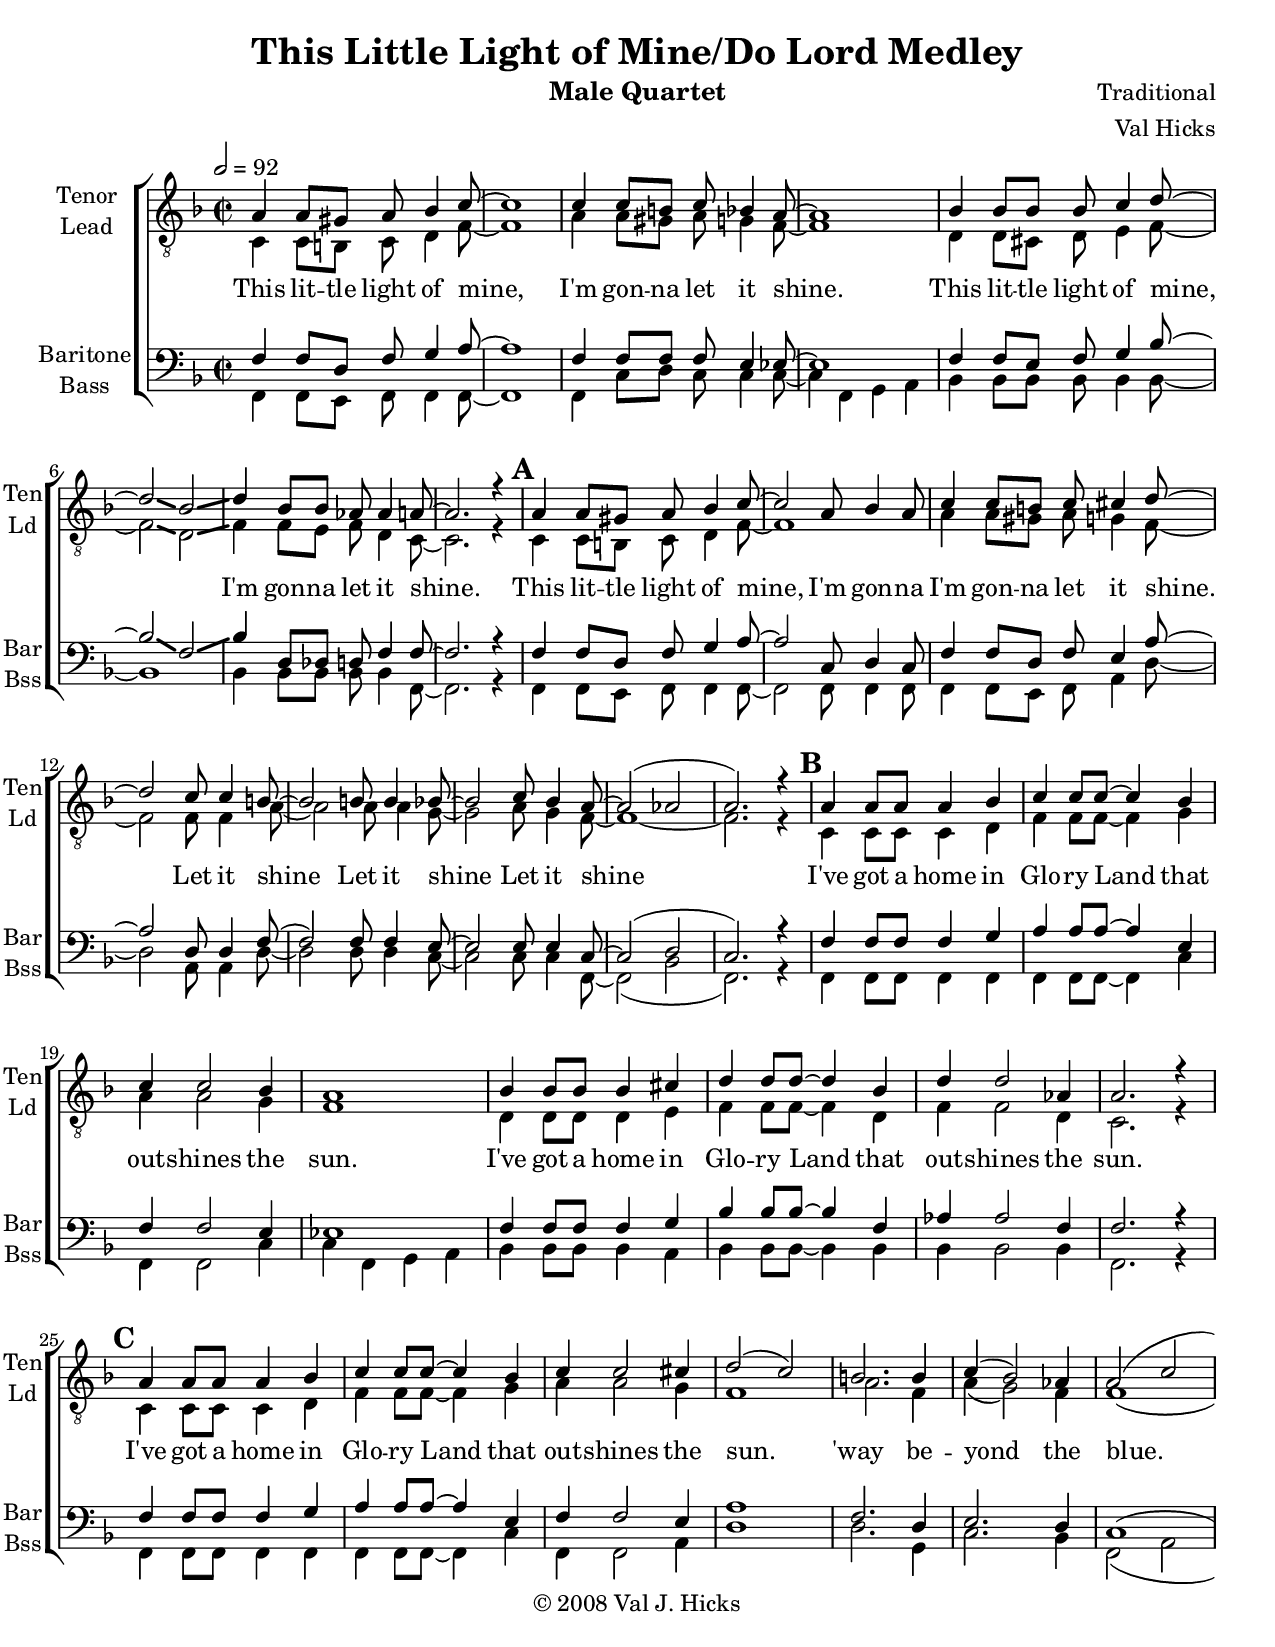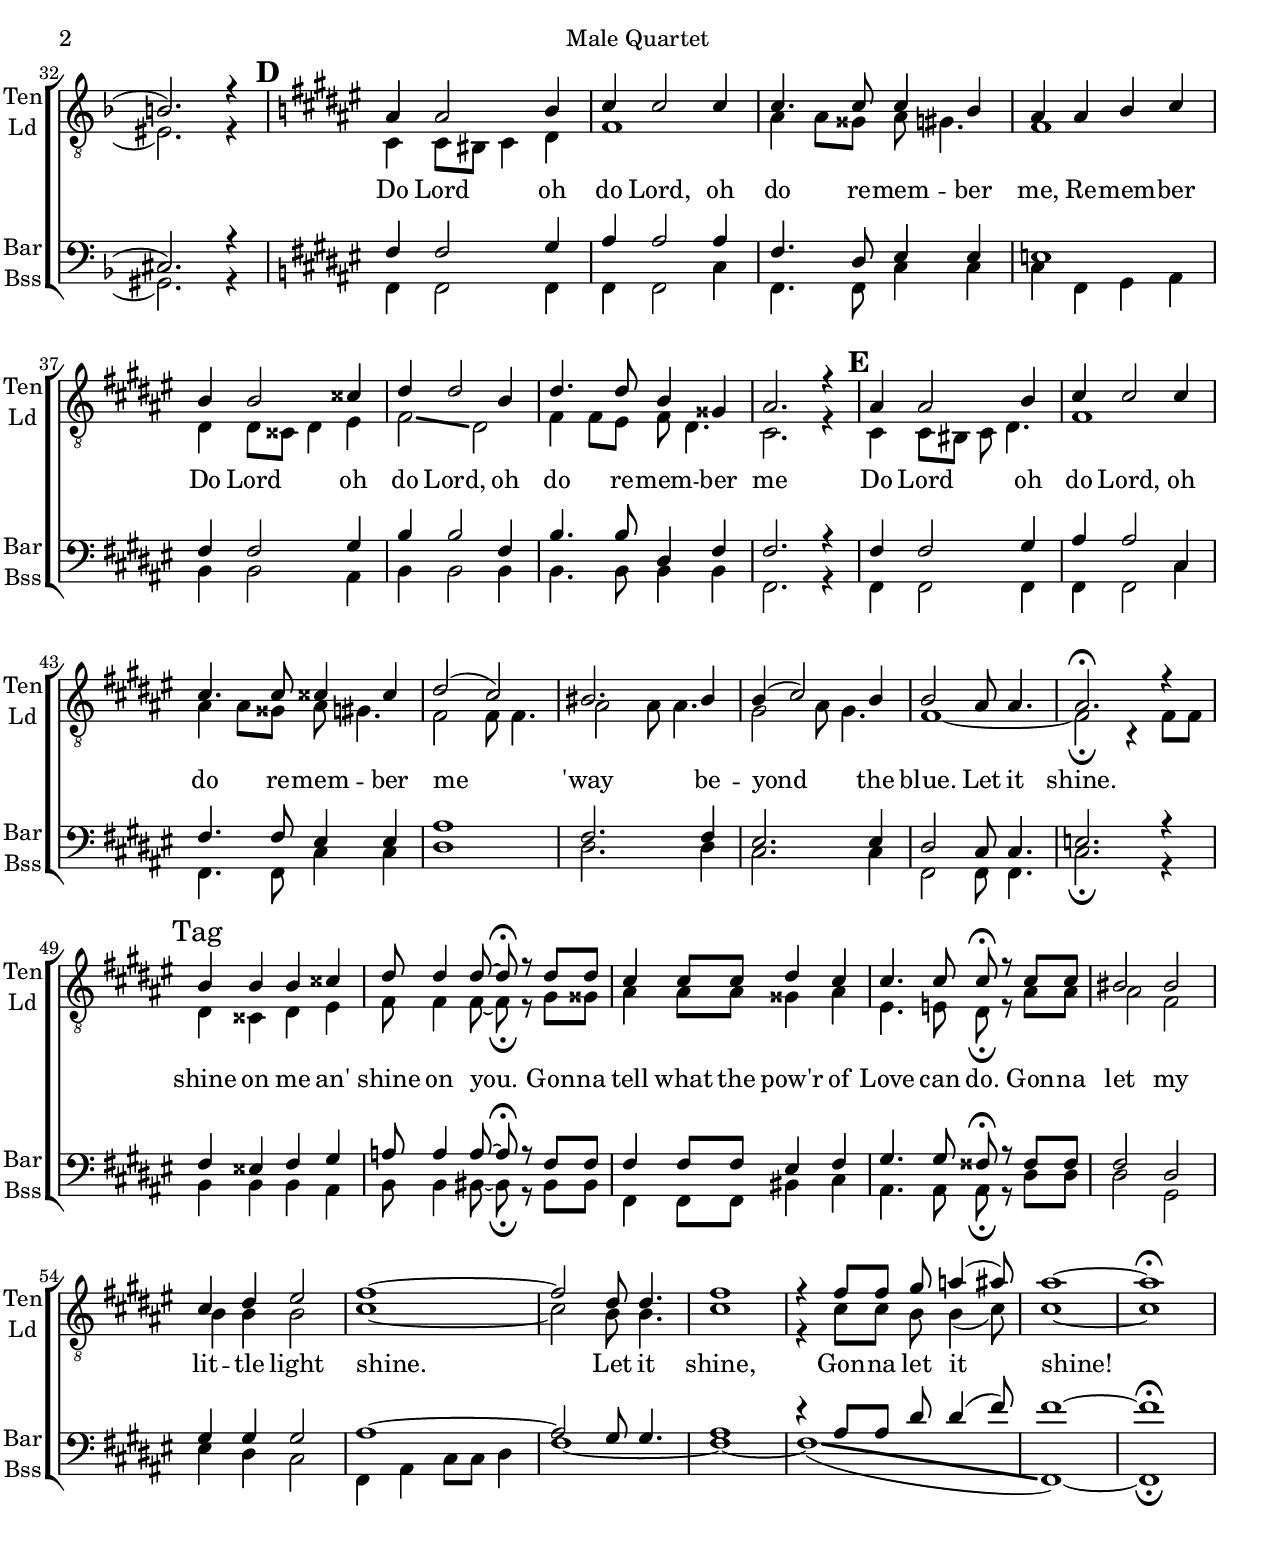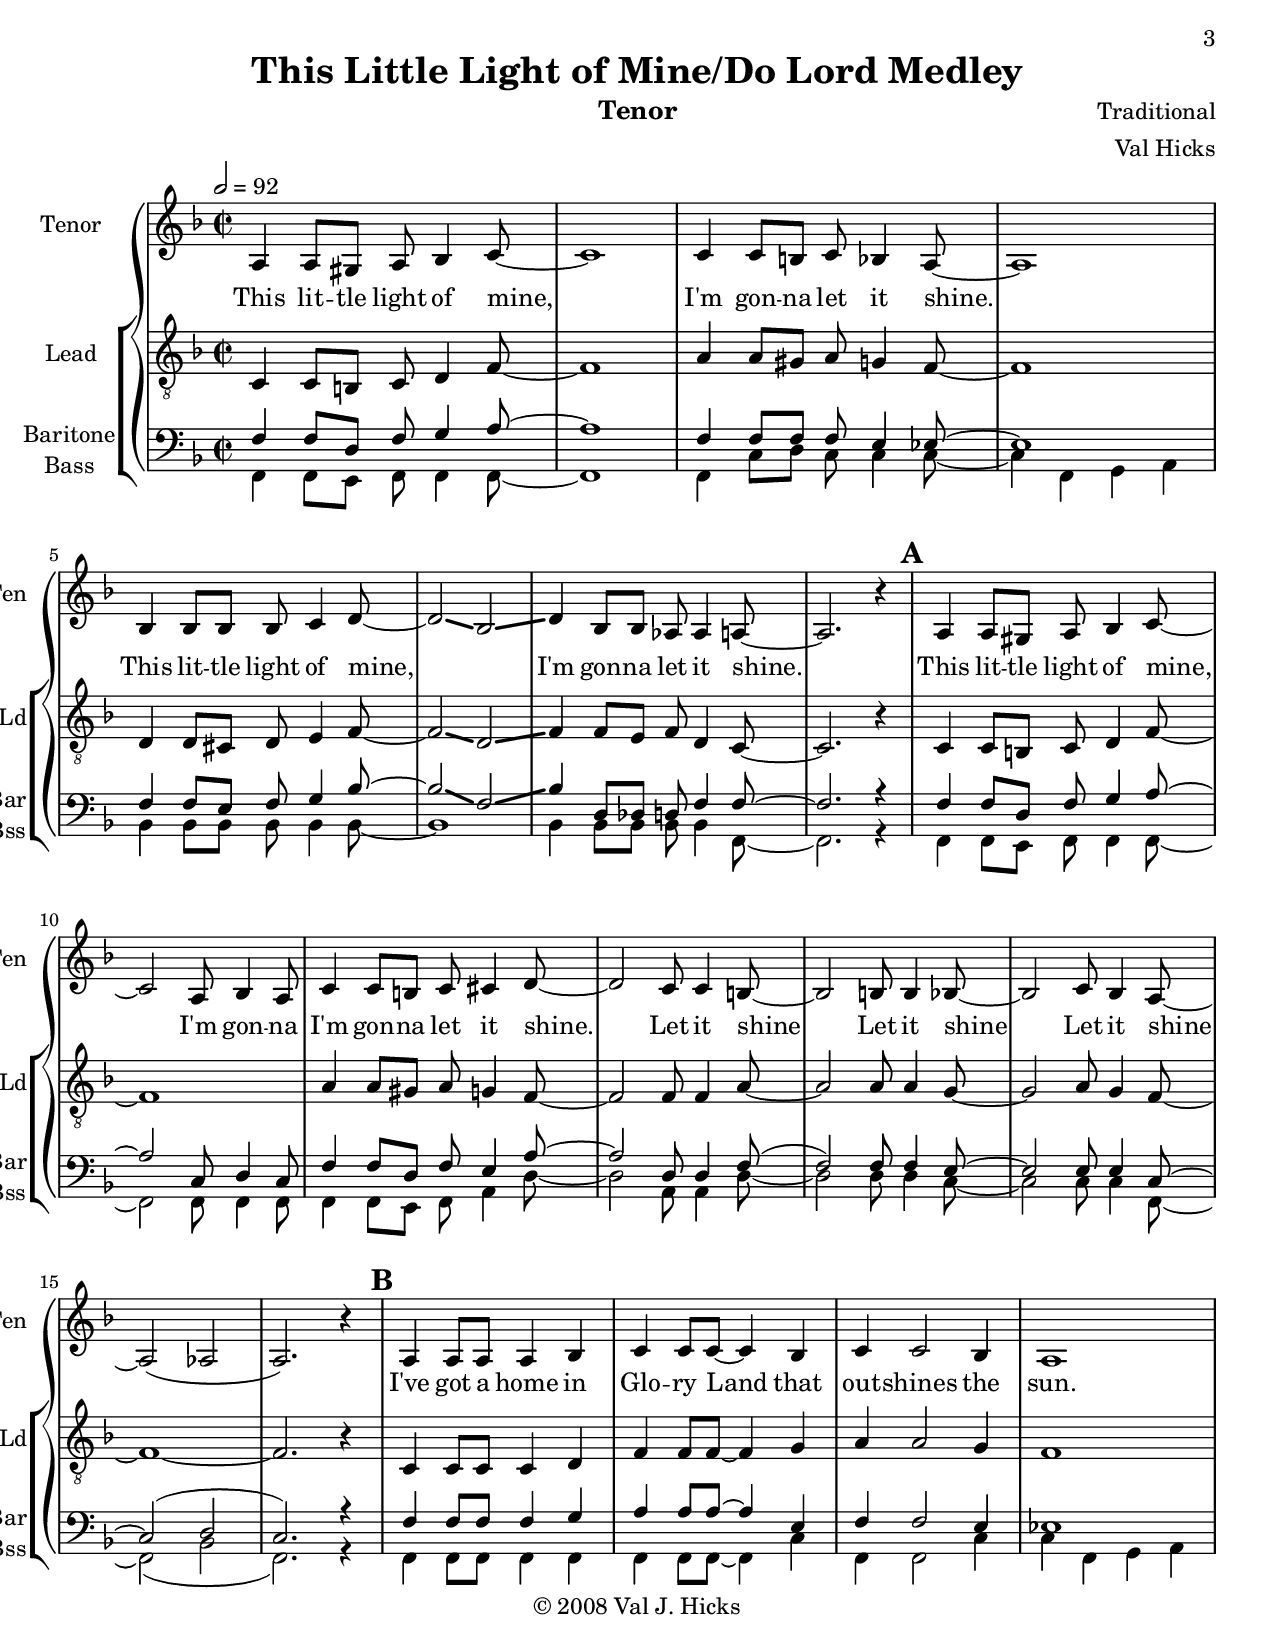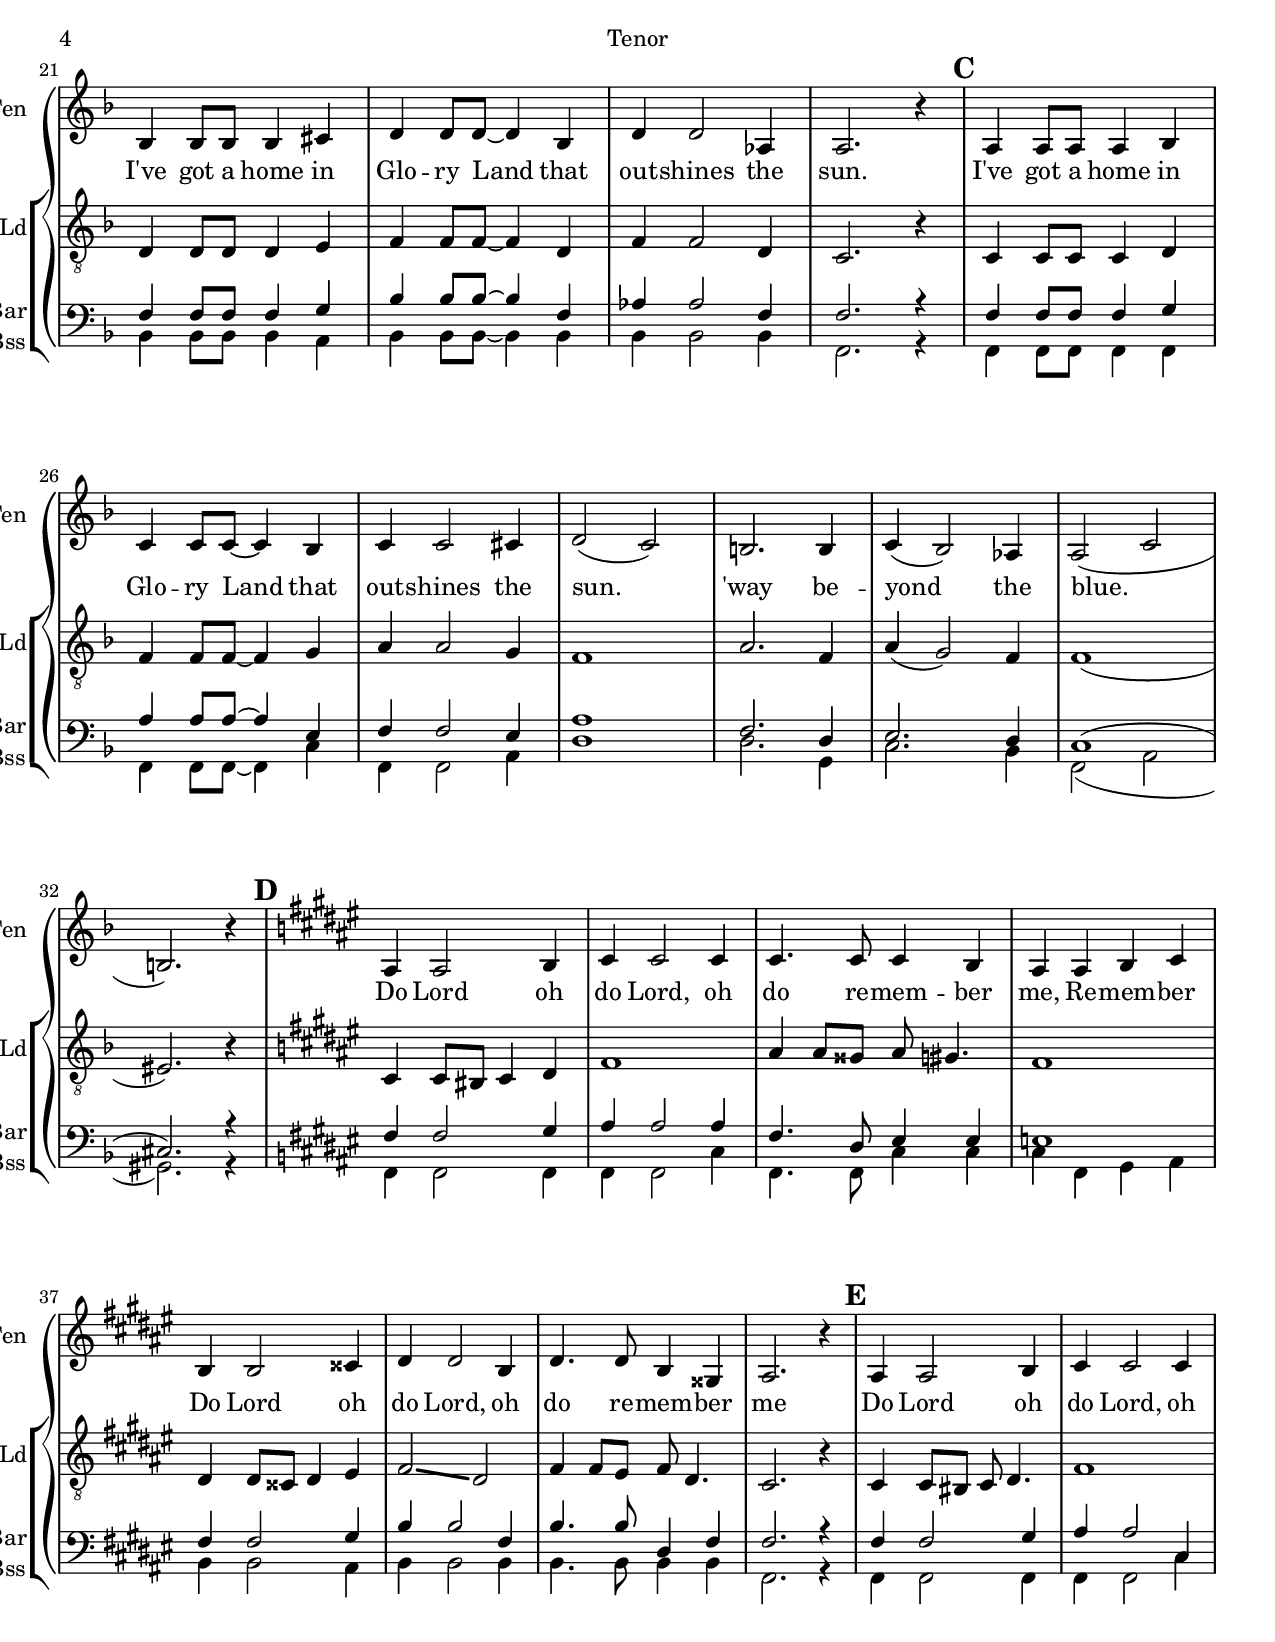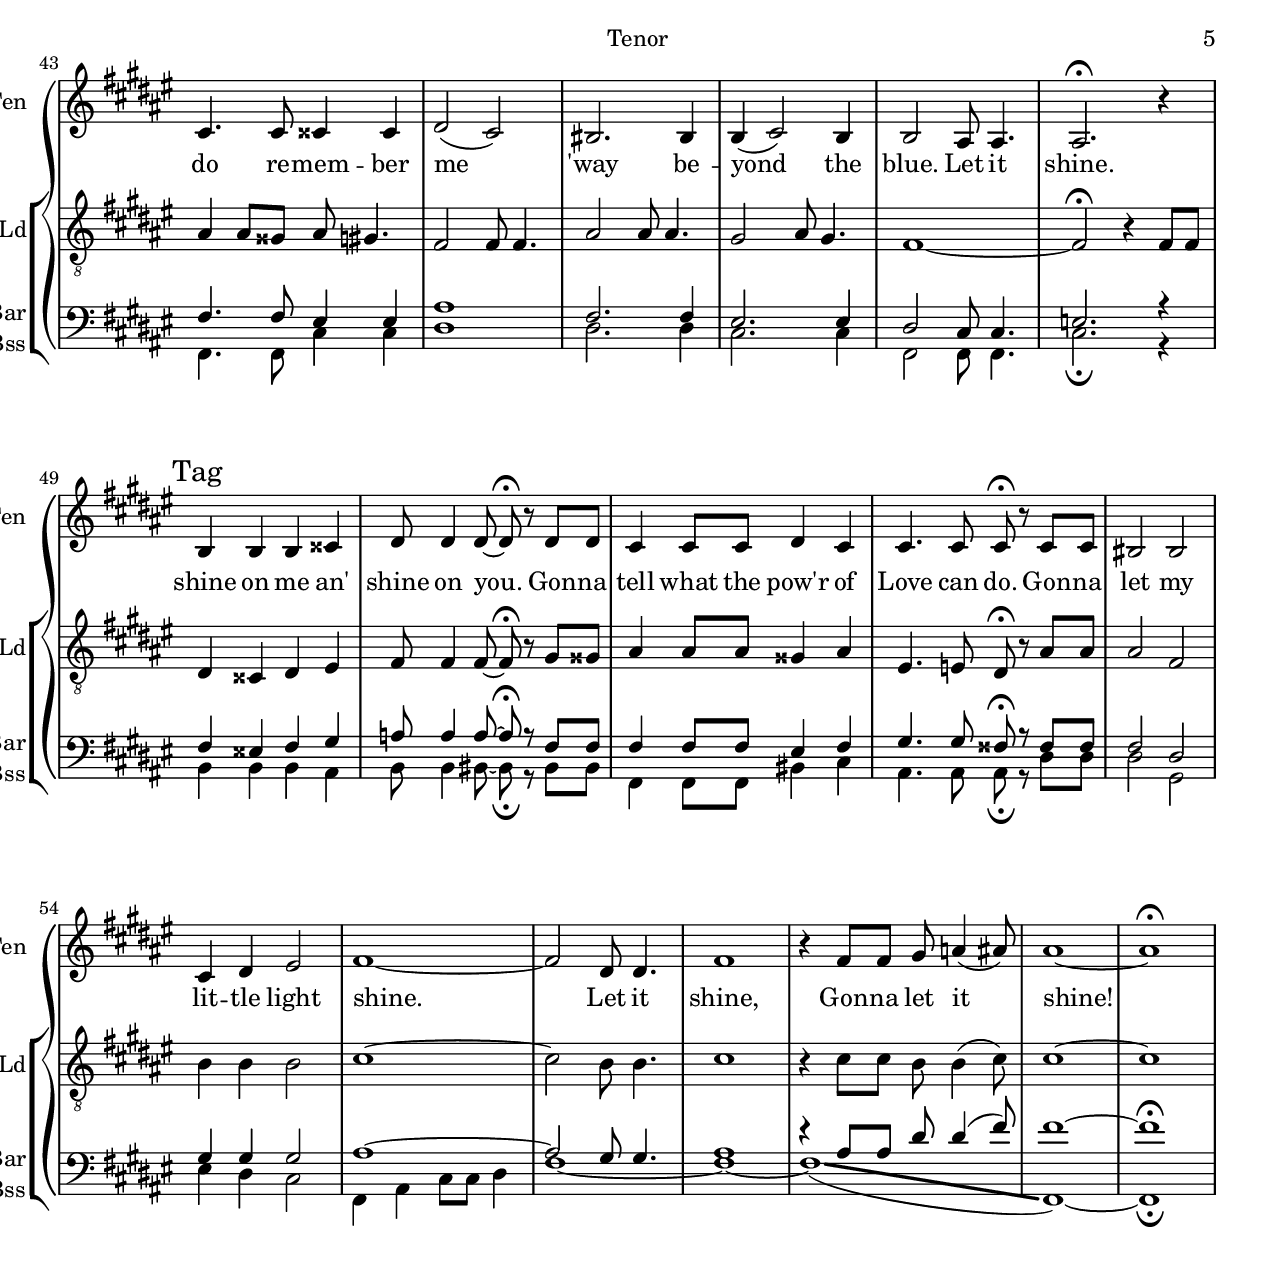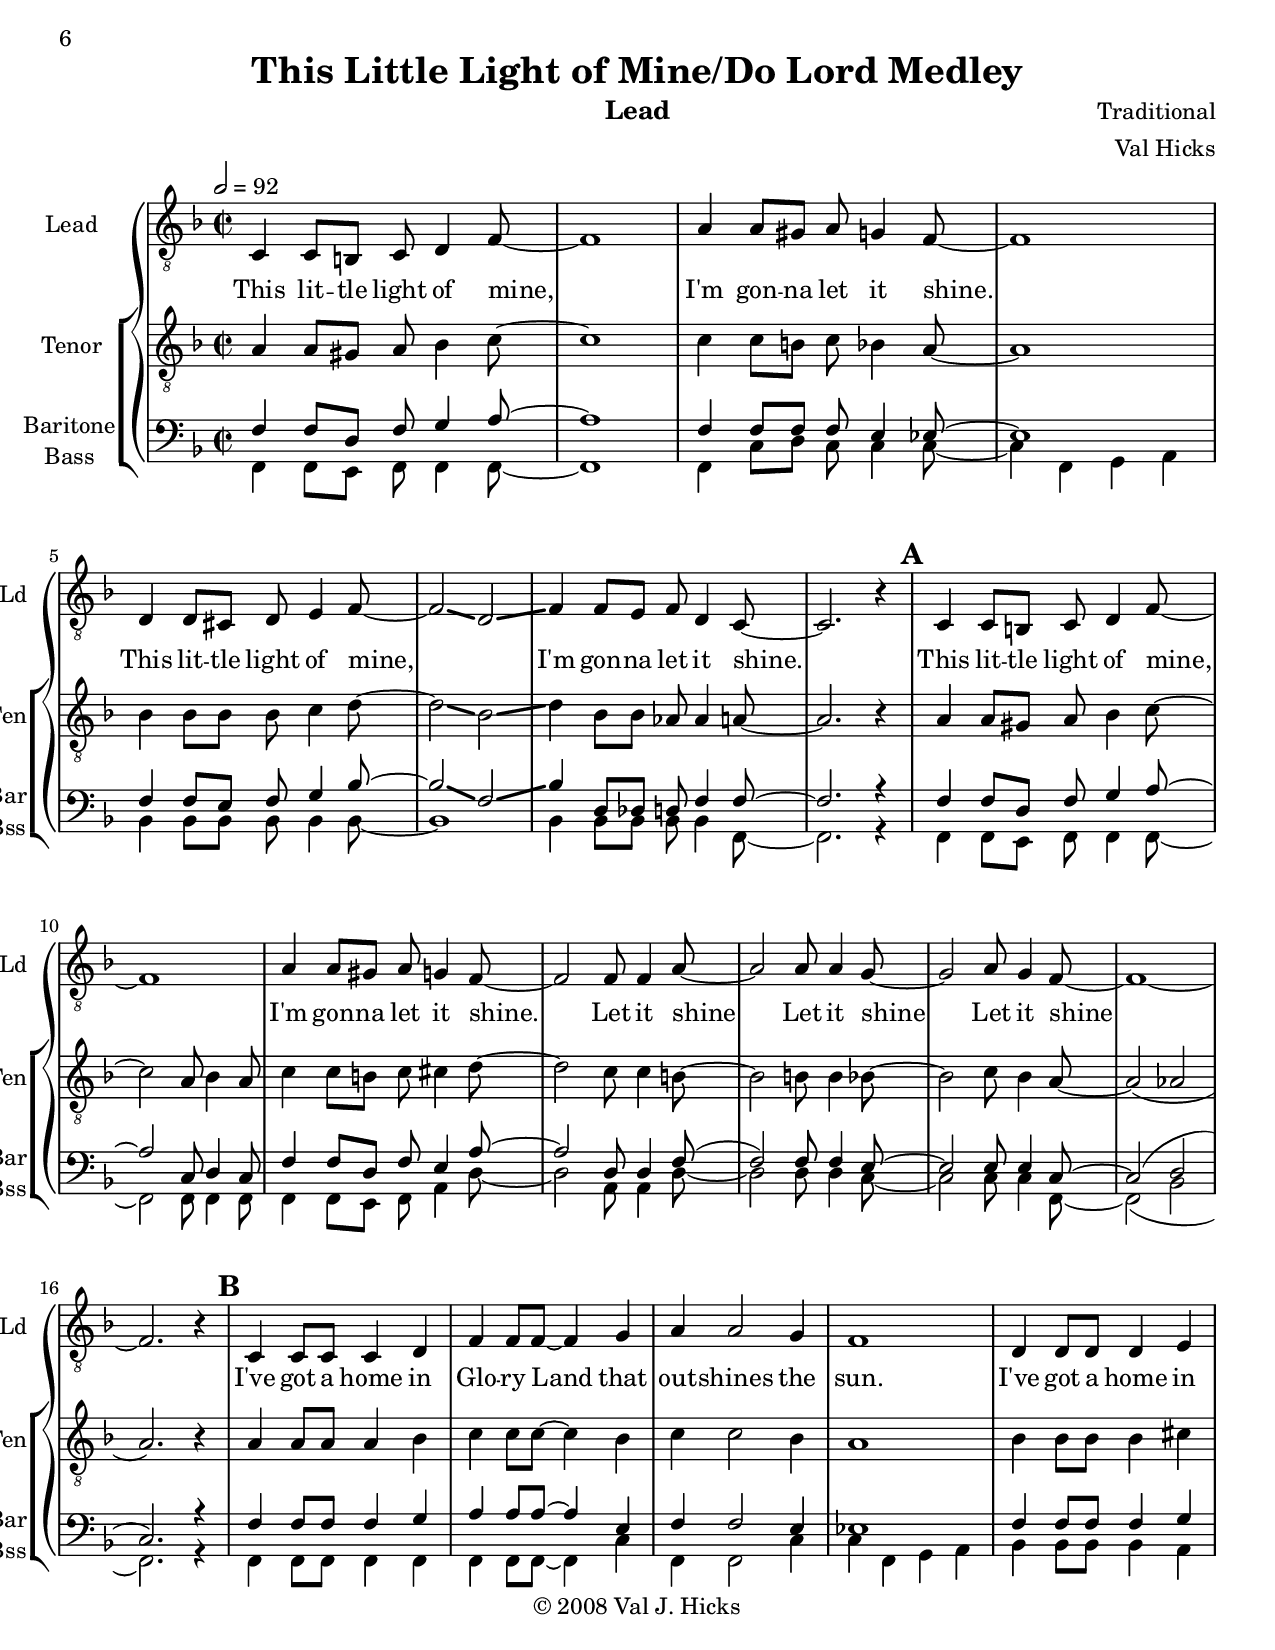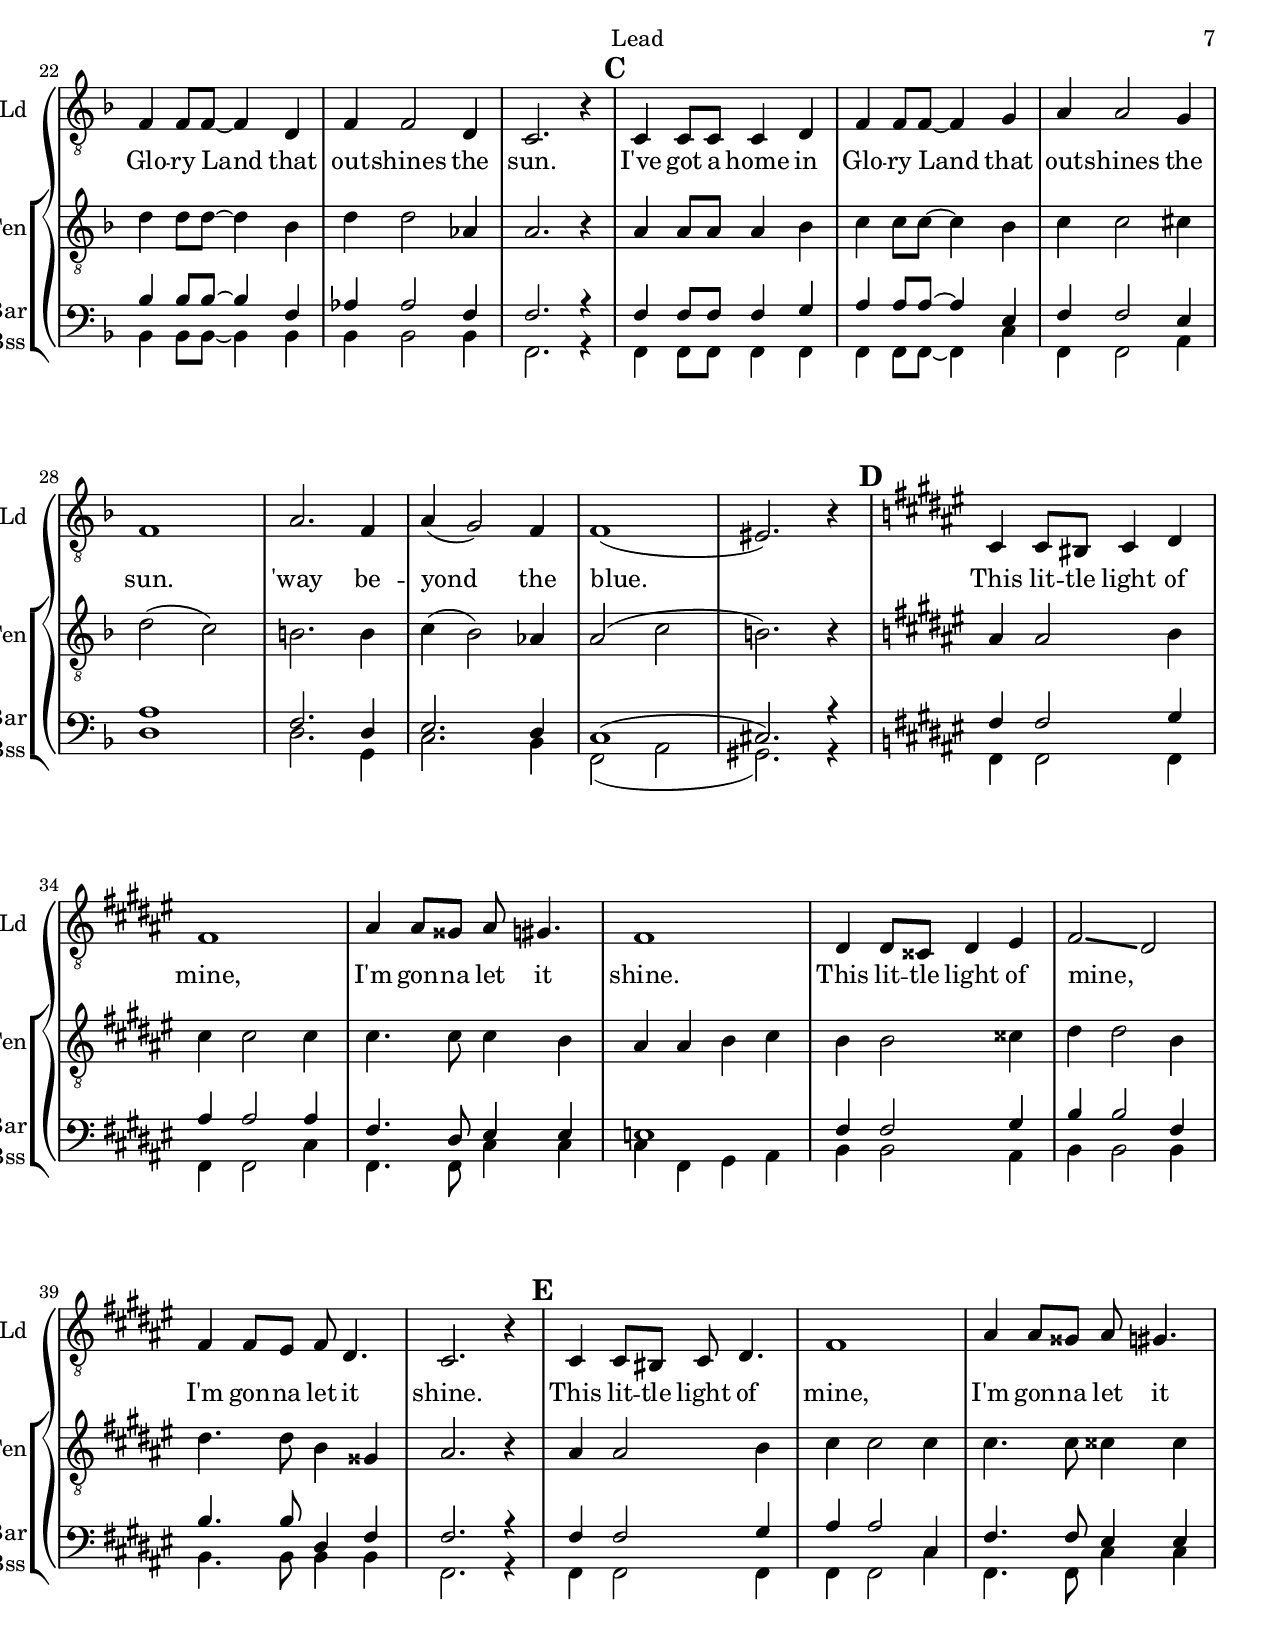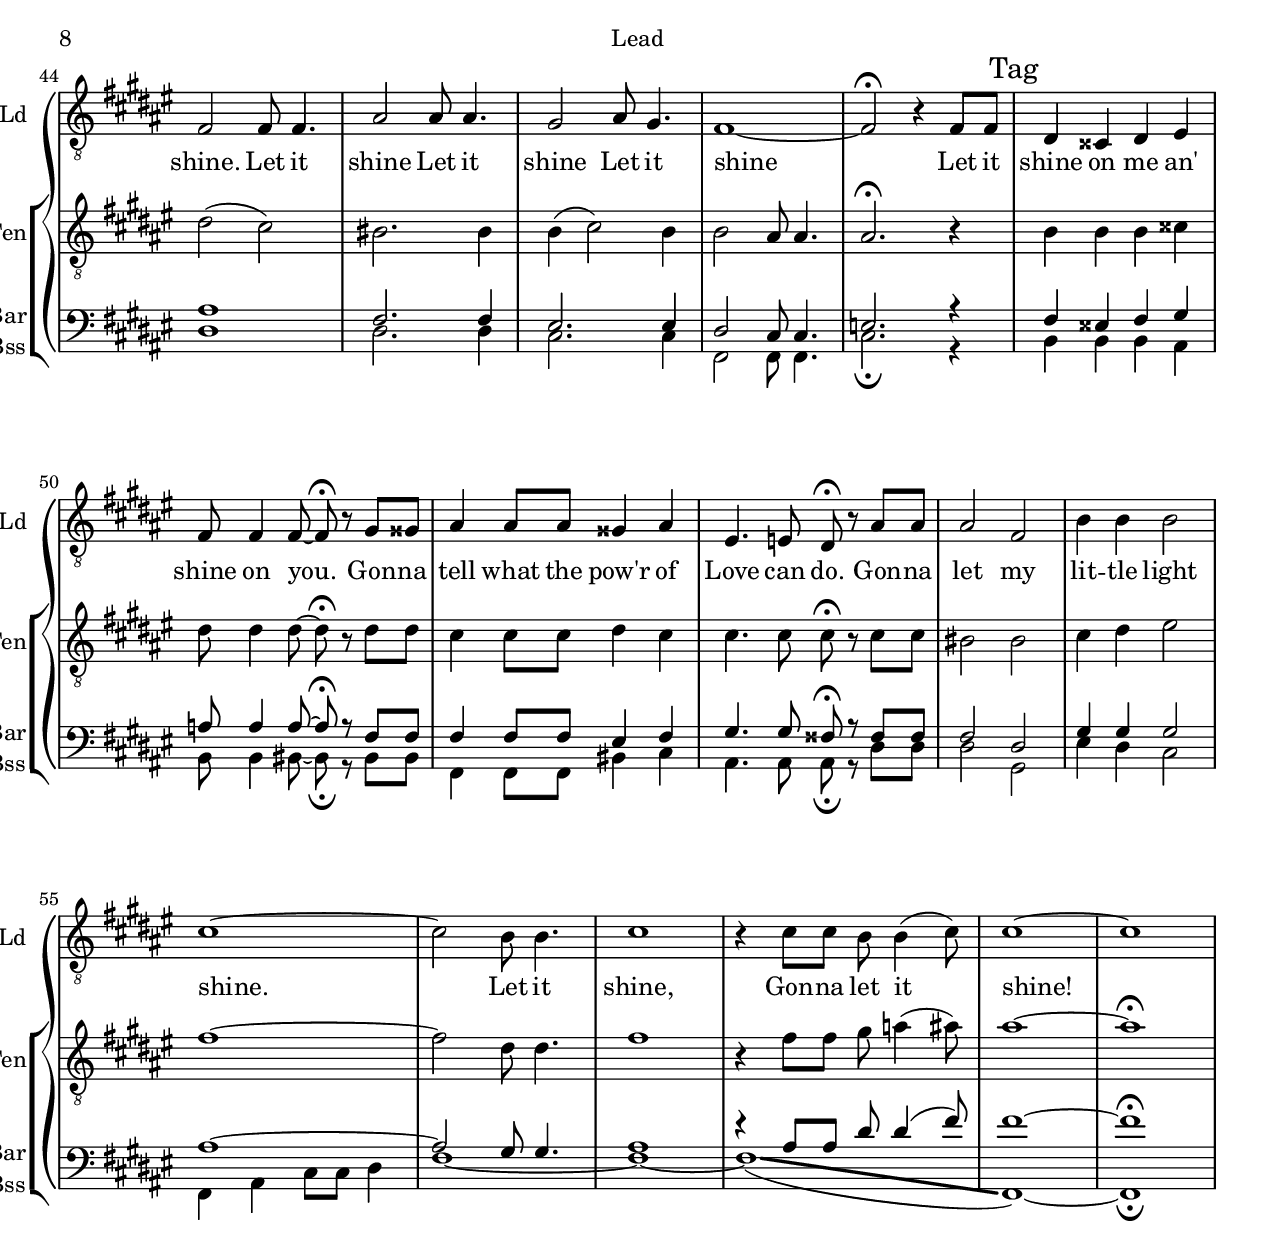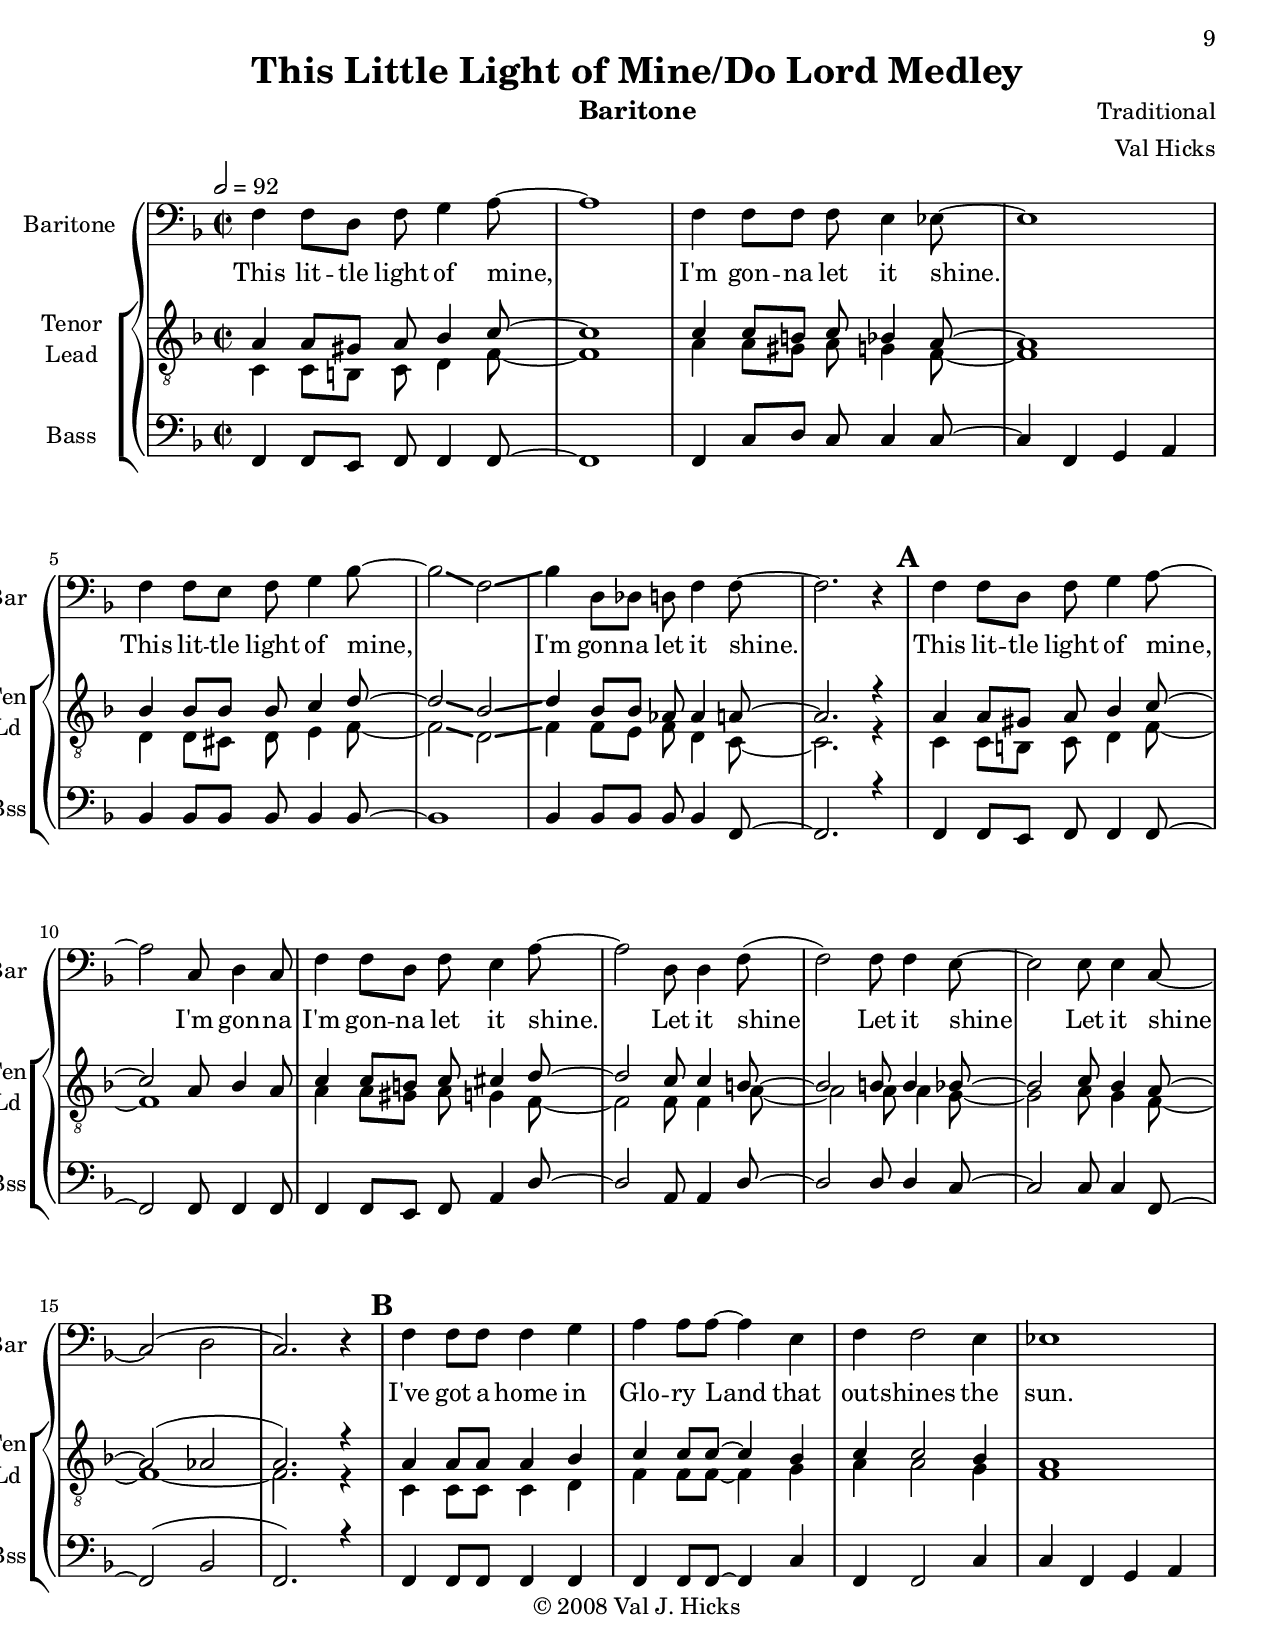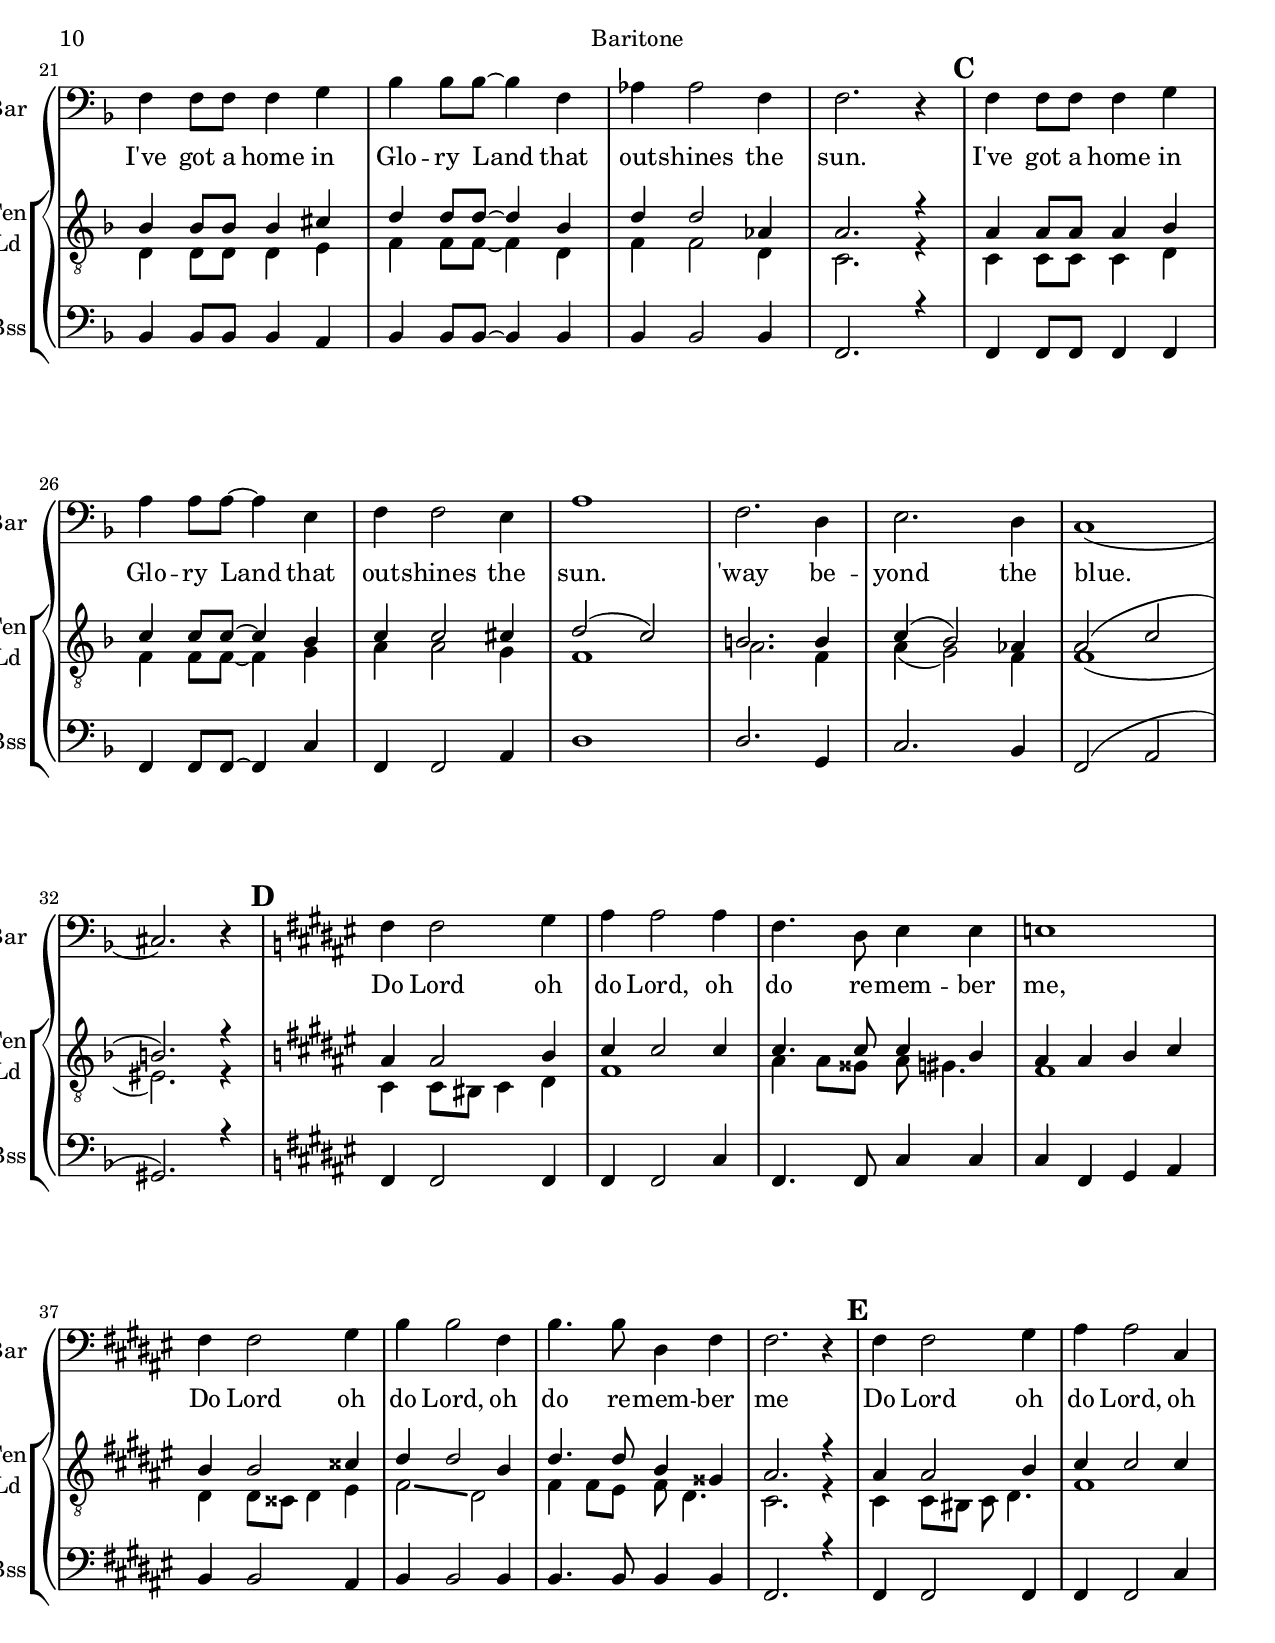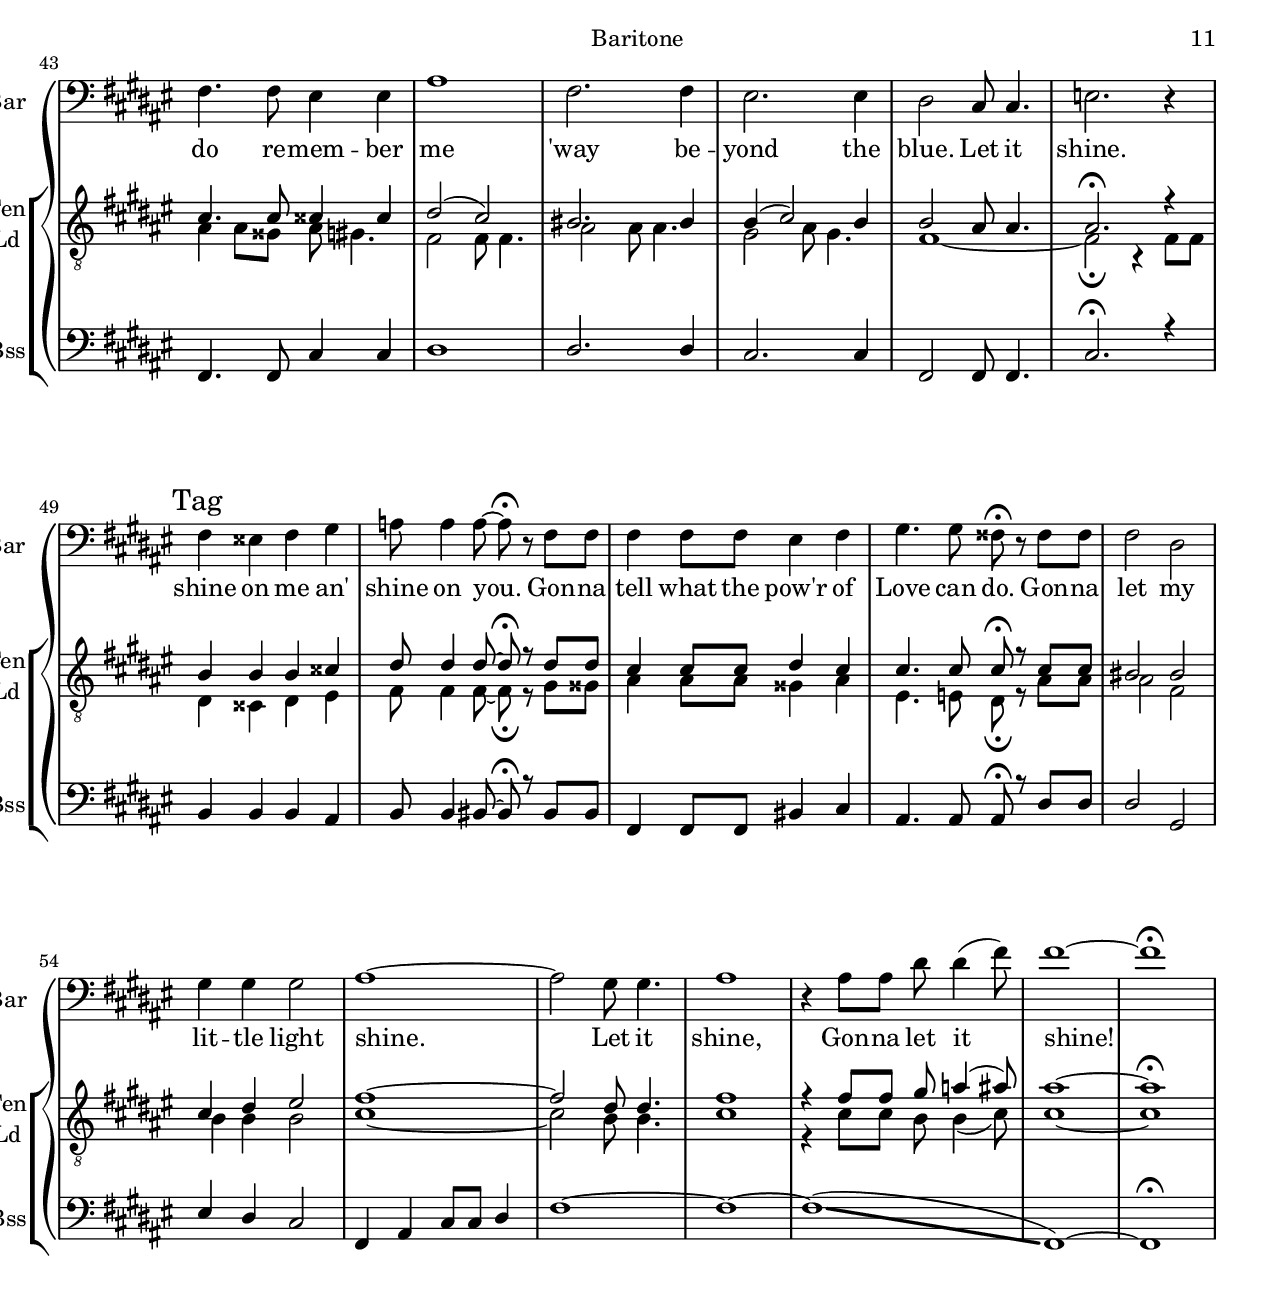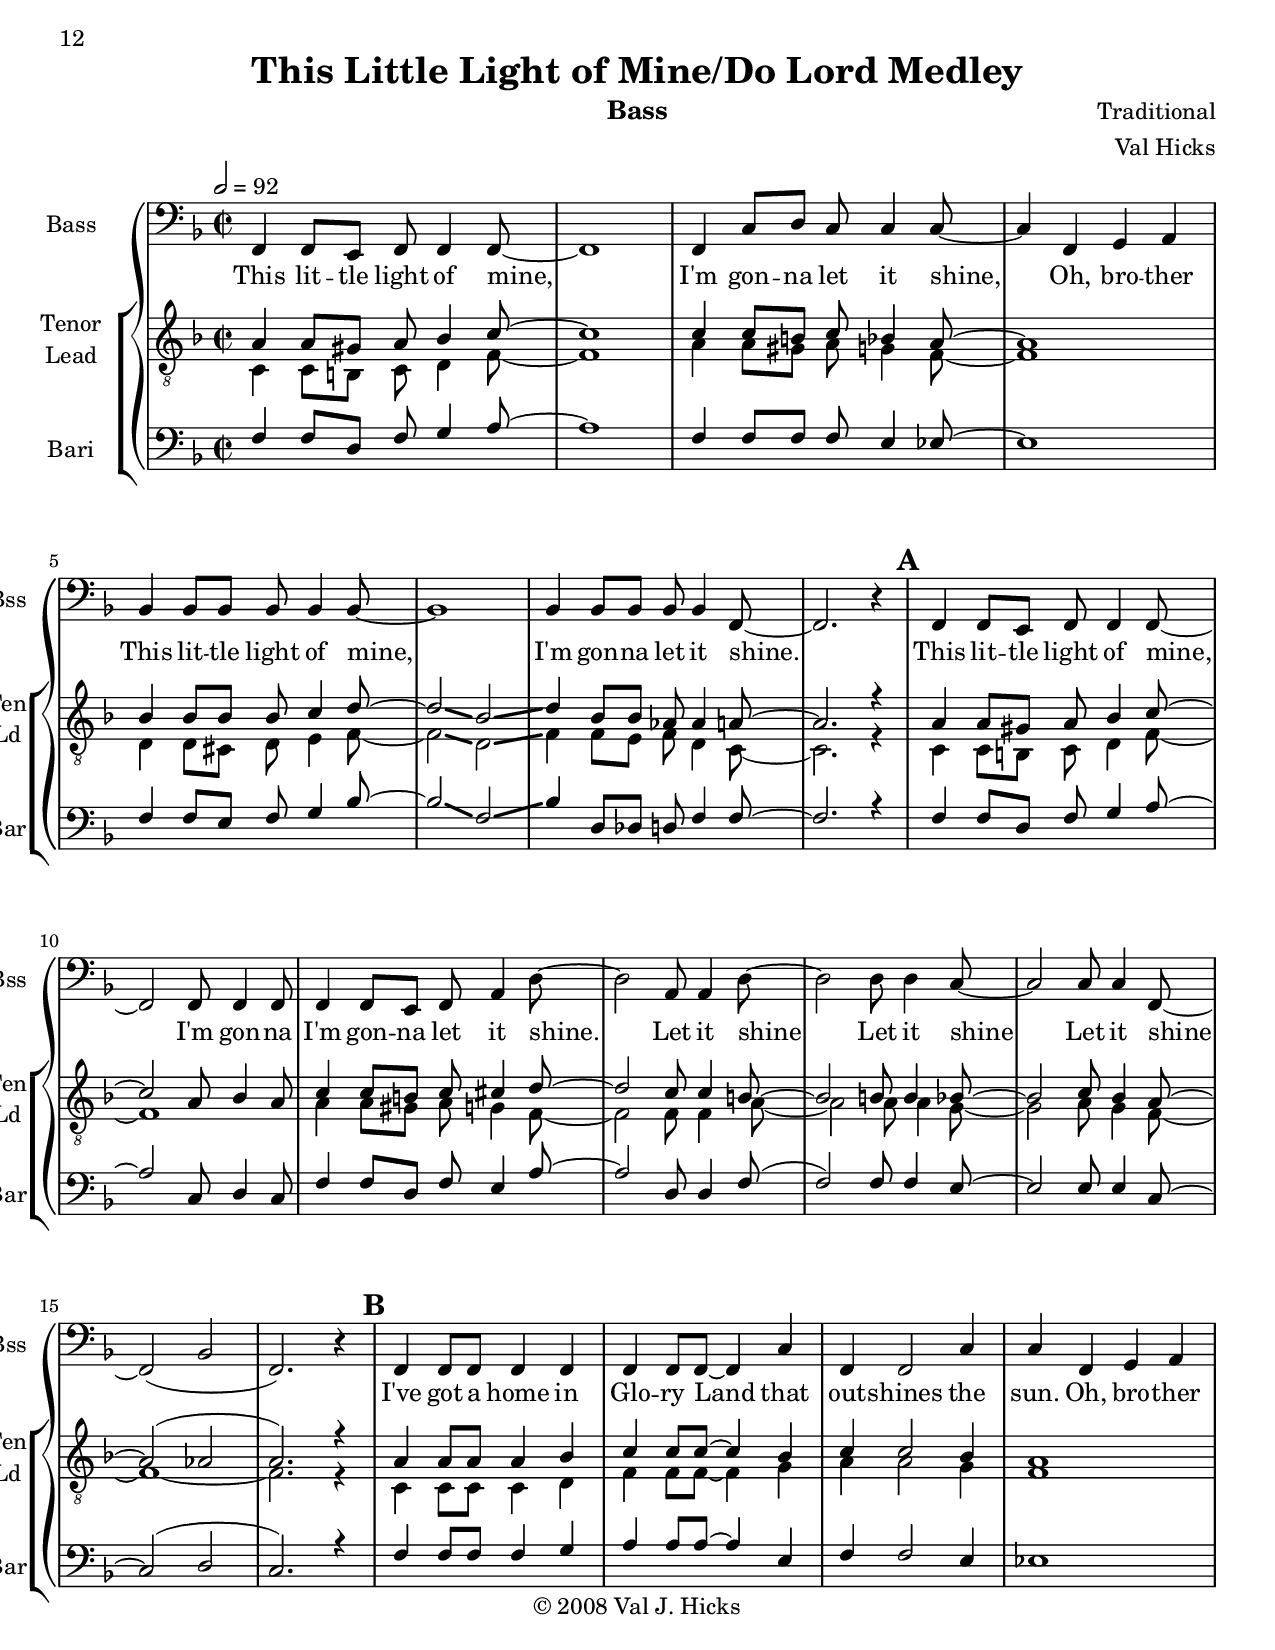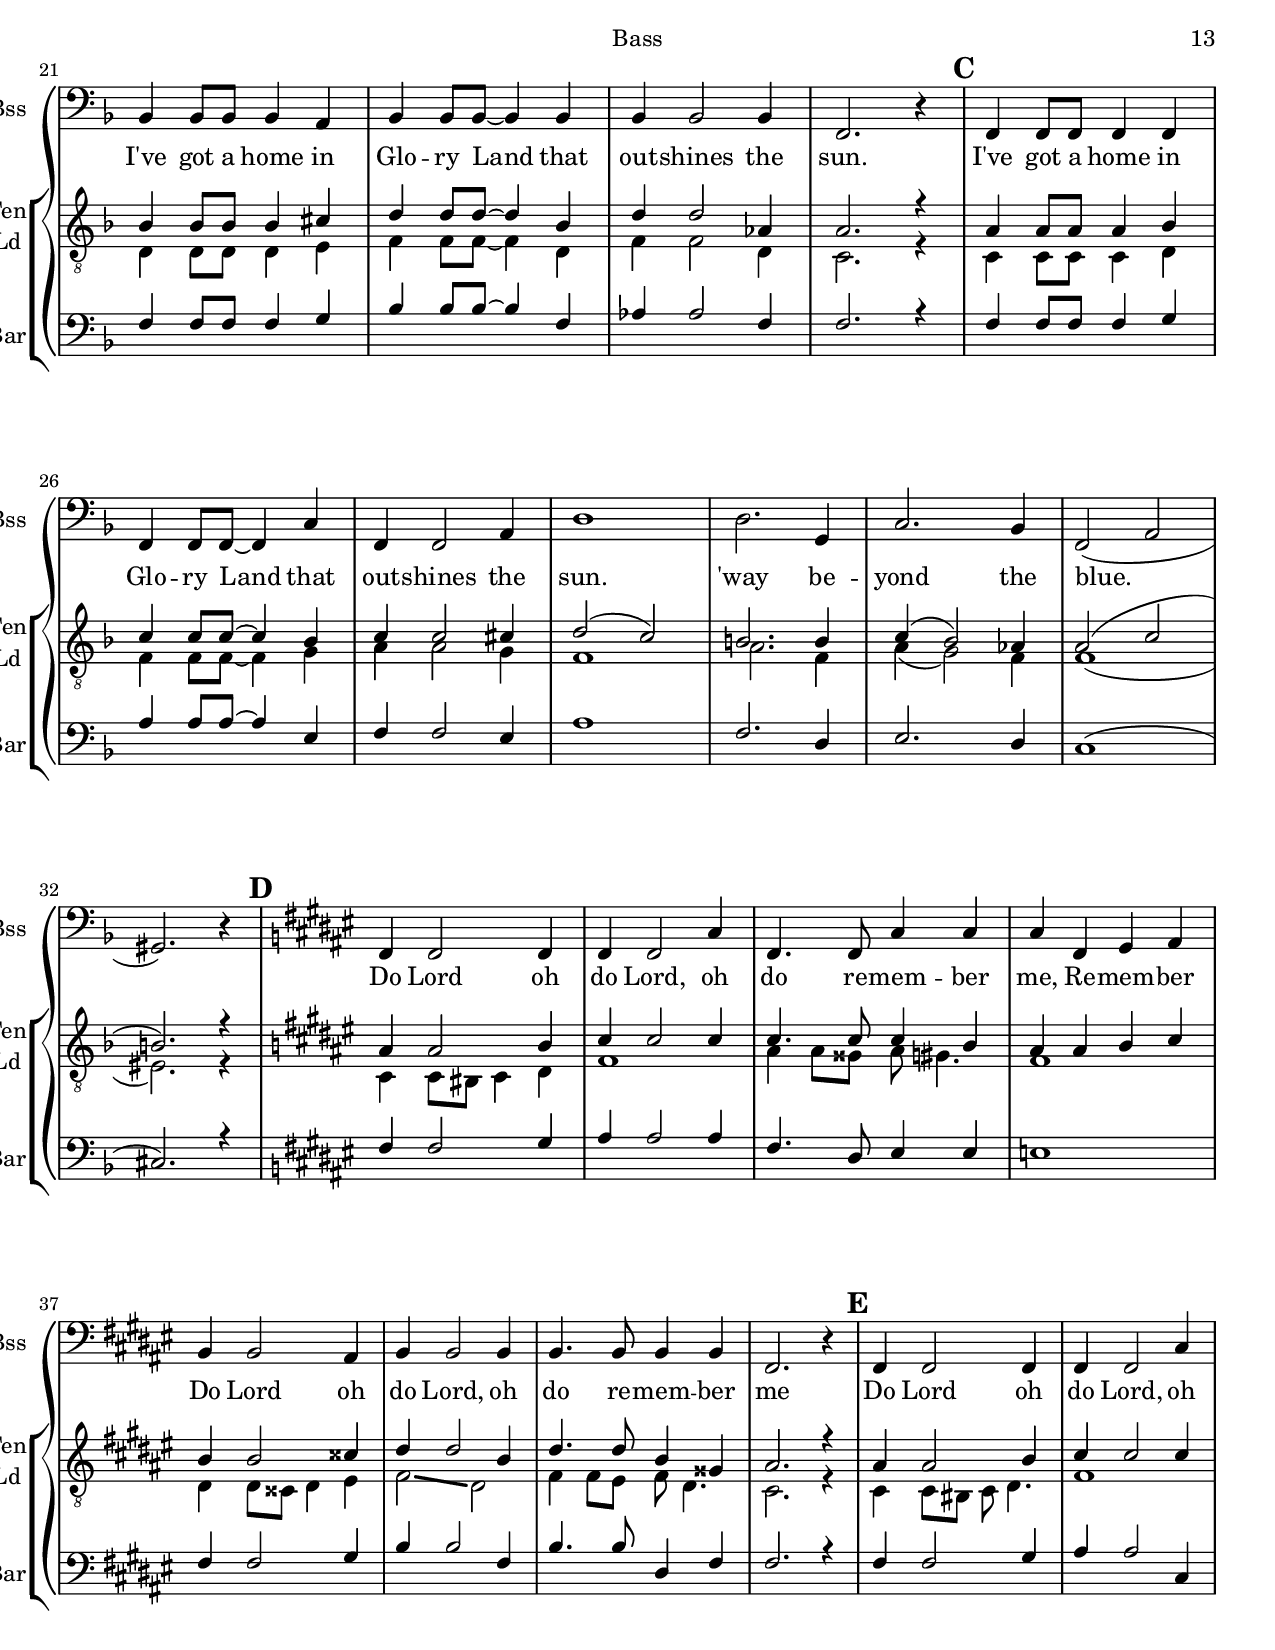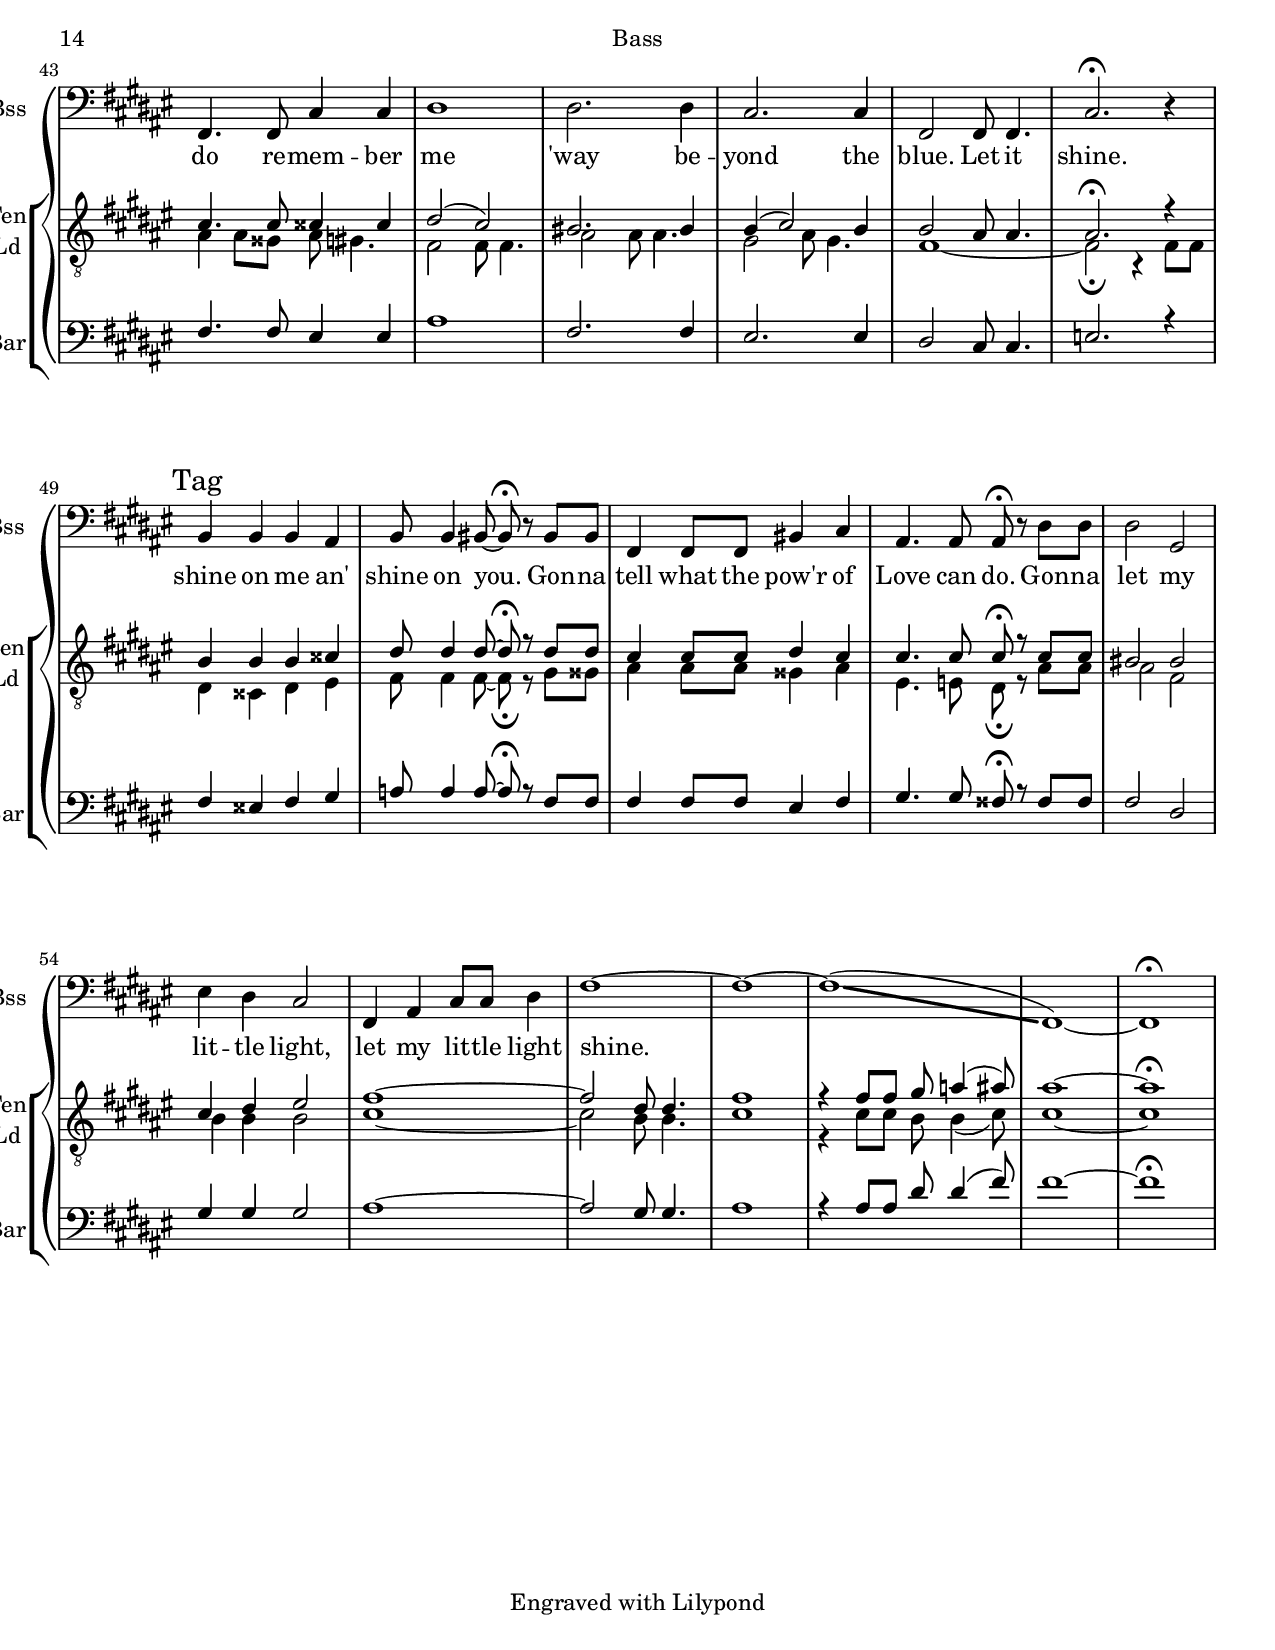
\version "2.15.34"
\language "english"

\header {
  title = "This Little Light of Mine/Do Lord Medley"
  instrument = "Male Quartet"
  composer = "Traditional"
  arranger = "Val Hicks"
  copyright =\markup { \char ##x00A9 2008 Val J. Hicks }
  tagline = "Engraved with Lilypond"
}

\paper {
  #(set-paper-size "letter")
}

global = {
  \key af \major
  \time 2/2
  \tempo 2=92
 % \accidentalStyle "voice"
}

tenor =  {
  \transpose af f {
  \relative c' {
  \global
  % Music follows here.
 
  c4 c8 b c df4 ef8~ ef1 ef4 ef8d ef df4 c8~ c1 |
  df4 df8 df df ef4 f8~ f2\glissando  df \glissando f4  df8 df cf cf4 c8~ c2. r4 |
  \mark \default
  c4 c8 b c df4 ef8~ ef2 c8 df4 c8
  ef4 ef8 d ef e4 f8~ f2 ef8 ef4 d8~ d2 d8 d4 df8~ df2 ef8 df4 c8~ c2 (cf c2. ) r4 |
  \mark \default
  c4 c8 c c4 df ef ef8 ef~ ef4 df  ef ef2 df4 c1 |
  df4 df8 df df4 e f f8 f~ f4 df f f2 cf4 c2. r4
  \mark \default
  c4 c8 c c4 df ef ef8 ef~ ef4 df ef ef2 e4 f2 (ef) |
  d2. d4 ef (df2) cf4 c2 ( ef d2. ) r4
  \mark \default
  %D
  \key a \major
  cs4 cs2 d4 e e2 e4 e4. e8 e4 d cs cs d e d d2 es4 |
  fs4 fs2 d4 fs4. fs8 d4 bs cs2. r4 |
  \mark \default
  %E
  cs4 cs2 d4 e e2 e4 e4. e8 es4 es fs2 ( e )
  ds2. ds4 d (e2) d4 d2 cs8 cs4. cs2. \fermata r4

  \mark "Tag"
  d4 d d es fs8 fs4 fs8~ fs \fermata r8 fs8 fs |
  e4 e8 e fs4 e e4. e8 e \fermata r8 e8 e |
  ds2  ds e4 fs gs2  a1~ a2 fs8 fs4. a1
  r4 a8 a b c4 (cs8) cs1~ cs \fermata
  }
}
}
lead = {
  \transpose af f {
  \relative c {
  \global
 
  % Music follows here.
  ef4 ef8 d ef f4 af8~ af1 c4 c8 b c bf4 af8~ af1 |
  f4 f8 e f g4 af8~ af2 \glissando f \glissando af4 af8 g af f4 ef8~ ef2. r4
  %A
  \mark \default
  ef4 ef8 d ef f4 af8~ af1 c4 c8 b c bf4 af8~ af2 af8 af4 c8~ c2
  c8 c4 bf8~ bf2 c8 bf4 af8~ af1~ af2. r4
  % B
  \mark \default
  ef4 ef8 ef ef4 f af af8 af~ af4 bf c c2 bf4  af1 |
  f4 f8 f f4 g af af8 af~ af4 f af af2 f4 ef2. r4
  % C
  \mark \default
  ef4 ef8 ef ef4 f af af8 af~ af4 bf c c2 bf4  af1 |
  c2. af4 c4 (bf2) af4 af1 ( gs2.) r4 |
  %D
  \mark \default \key a \major
  e4 e8 ds e4 fs a1 cs4 cs8 bs cs b4. a1 |
  fs4 fs8 es fs4 gs a2 \glissando fs a4 a8 gs a fs4. e2. r4 |
  % E
  \mark \default
  e4 e8 ds e fs4. a1 cs4 cs8 bs cs b4. a2 a8 a4. |
  cs2 cs8 cs4. b2 cs8 b4. a1~ a2 \fermata r4 a8 a |

  \mark "Tag"
  fs4 es fs gs a8 a4 a8~ a\fermata r8 b8 bs |
  cs4 cs8 cs bs4 cs gs4. g8 fs\fermata r8 cs'8 cs |
  cs2 a d4 d d2 e1~ e2 d8 d4. e1
  r4 e8 e d d4 (e8) e1~ e
}
  }
}
bari = {
  \transpose af f {
  \relative c' {
  \global
  % Music follows here.
 
  af4 af8 f af bf4 c8~ c1 af4 af8 af af g4 gf8~ gf1 |
  af4 af8 g af bf4  df8~ df2 \glissando af \glissando df4 f,8 ff f af4 af8~ af2. r4
  \mark \default
  %A
  af4 af8 f af bf4  c8~ c2 ef,8 f4 ef8
  af4 af8 f af g4 c8~ c2 f,8 f4 af8 (af2) af8 af4 g8~ g2 g8 g4 ef8~ ef2 (f ef2.) r4 |
  % B
  \mark \default
  af4 af8 af af4 bf c c8 c~ c4 g af af2 g4 gf1 |
  af4 af8 af af4 bf df df8 df~ df4 af cf cf2 af4 af2. r4 |
  % C
  \mark \default
  af4 af8 af af4 bf c c8 c~ c4 g af af2 g4 c1 |
  af2. f4 g2. f4 ef1 ( e2.) r4 |
  % D
  \mark \default \key a \major
  a4 a2 b4 cs cs2 cs4 a4. fs8 gs4 gs g1 |
  a4 a2 b4 d d2 a4 d4. d8 fs,4 a a2. r4 |
  % E
  \mark \default
  a4 a2 b4 cs cs2 e,4 a4. a8 gs4 gs cs1 |
  a2. a4 gs2. gs4 fs2 e8 e4. g2. r4 |
  
  \mark "Tag"
  a4 gss a b c8 c4 c8~ c \fermata r8 a8 a
  a4 a8 a gs4 a b4. b8 as\fermata r8 as as |
  a2 fs b4 b b2 cs1~ cs2 b8 b4. cs1 r4 cs8 cs fs8 fs4 (a8 ) a1~ a \fermata
}
  }
}
bass =   {
  \transpose af f {
  \relative c {
  \global
  % Music follows here.
 
  af4 af8 g af af4 af8~ af1 af4 ef'8 f ef ef4 ef8~ ef4 af,bf c |
  df4 df8 df df df4 df8~ df1 df4 df8 df df df4 af8~ af2. r4
  %A
  \mark \default
  af4 af8 g af af4 af8~ af2 af8 af4 af8 |
  af4 af8 g af c4 f8~ f2 c8 c4 f8~ f2 f8 f4 ef8~ ef2 ef8 ef4 af,8~ af2 (df af2. ) r4
  %B
  \mark \default
  af4 af8 af af4 af af af8 af~ af4 ef' af, af2 ef'4 ef af, bf c |
  df4 df8 df df4 c df df8 df ~ df4 df df df2 df4 af2. r4 |
  %C
  af4 af8 af af4 af af af8 af~ af4 ef' af, af2 c4 f1 |
  f2. bf,4 ef2. df4 af2 (c b2. ) r4
  %d Do Lord
  \key  a \major   \mark \default
  a4 a2 a4 a a2 e'4 a,4. a8 e'4 e e a, b cs |
  d4 d2 cs4 d d2 d4 d4. d8 d4 d a2. r4 |
  %E
  \mark \default
  a4 a2 a4 a a2 e'4 a,4. a8 e'4 e  fs1 |
  fs2. fs4 e2. e4 a,2 a8 a4. e'2.\fermata r4
 
  \mark "Tag"
  d4 d d cs d8 d4 ds8~ ds\fermata r8 ds ds |
  a4 a8 a ds4 e cs4. cs8 cs\fermata  r8 fs8 fs |
  fs2 b,2 gs'4 fs e2 a,4 cs e8 e fs4 a1~ a~ a \glissando ( a,)~ a\fermata
}
  }
}
verse = \lyricmode {
  % Lyrics follow here.
  This lit -- tle light of mine, 
  I'm gon -- na let it shine.
  This lit -- tle light of mine, _ 
  I'm gon -- na let it shine.
  This lit -- tle light of mine, 
  I'm gon -- na
  I'm gon -- na let it shine. 
  Let it shine 
  Let it shine 
  Let it shine
  %B
  I've got a home in Glo -- ry Land that out -- shines the sun.
  I've got a home in Glo -- ry Land that out -- shines the sun.
  I've got a home in Glo -- ry Land that out -- shines the sun.
  'way be -- yond the blue.
  %C
  Do Lord oh do Lord, oh do re -- mem -- ber me, Re -- mem -- ber
  Do Lord oh do Lord, oh do re -- mem -- ber me
  Do Lord oh do Lord, oh do re -- mem -- ber me
   'way be -- yond the blue. Let it shine.
   % Tag
   shine on me an' shine on you.
   Gon -- na tell what the pow'r of Love can do.
   Gon -- na let my lit -- tle light shine.
   Let it shine,
   Gon -- na let it shine!
}

verseLead = \lyricmode {
  % Lyrics follow here.
  This lit -- tle light of mine, 
  I'm gon -- na let it shine.
  This lit -- tle light of mine, _ 
  I'm gon -- na let it shine.
  This lit -- tle light of mine, 
 %  I'm gon -- na
  I'm gon -- na let it shine. 
  Let it shine 
  Let it shine 
  Let it shine
  %B
  I've got a home in Glo -- ry Land that out -- shines the sun.
  I've got a home in Glo -- ry Land that out -- shines the sun.
  I've got a home in Glo -- ry Land that out -- shines the sun.
  'way be -- yond the blue.
  %C
  This lit -- tle light of mine, 
  I'm gon -- na let it shine.
  This lit -- tle light of mine, _ 
  I'm gon -- na let it shine.
  This lit -- tle light of mine, 
 %  I'm gon -- na
  I'm gon -- na let it shine. 
  Let it shine 
  Let it shine 
  Let it shine
   % Tag
   Let it shine on me an' shine on you.
   Gon -- na tell what the pow'r of Love can do.
   Gon -- na let my lit -- tle light shine.
   Let it shine,
   Gon -- na let it shine!
}
verseBari = \lyricmode {
  % Lyrics follow here.
  This lit -- tle light of mine, 
  I'm gon -- na let it shine.
  This lit -- tle light of mine, _ 
  I'm gon -- na let it shine.
  This lit -- tle light of mine, 
  I'm gon -- na
  I'm gon -- na let it shine. 
  Let it shine 
  Let it shine 
  Let it shine
  %B
  I've got a home in Glo -- ry Land that out -- shines the sun.
  I've got a home in Glo -- ry Land that out -- shines the sun.
  I've got a home in Glo -- ry Land that out -- shines the sun.
  'way be -- yond the blue.
  %C
  Do Lord oh do Lord, oh do re -- mem -- ber me,
  Do Lord oh do Lord, oh do re -- mem -- ber me
  Do Lord oh do Lord, oh do re -- mem -- ber me
   'way be -- yond the blue. Let it shine.
   % Tag
   shine on me an' shine on you.
   Gon -- na tell what the pow'r of Love can do.
   Gon -- na let my lit -- tle light shine.
   Let it shine,
   Gon -- na let it shine!
}

verseBass = \lyricmode {
  % Lyrics follow here.
  This lit -- tle light of mine, 
  I'm gon -- na let it shine, Oh, bro -- ther
  This lit -- tle light of mine,
  I'm gon -- na let it shine.
  This lit -- tle light of mine, 
  I'm gon -- na
  I'm gon -- na let it shine. 
  Let it shine 
  Let it shine 
  Let it shine
  %B
  I've got a home in Glo -- ry Land that out -- shines the sun. Oh, bro -- ther
  I've got a home in Glo -- ry Land that out -- shines the sun.
  I've got a home in Glo -- ry Land that out -- shines the sun.
  'way be -- yond the blue.
  %C
  Do Lord oh do Lord, oh do re -- mem -- ber me,  Re -- mem -- ber
  Do Lord oh do Lord, oh do re -- mem -- ber me
  Do Lord oh do Lord, oh do re -- mem -- ber me
   'way be -- yond the blue. Let it shine.
   % Tag
   shine on me an' shine on you.
   Gon -- na tell what the pow'r of Love can do.
   Gon -- na let my lit -- tle light, 
   let my lit -- tle light shine.
  
}
rehearsalMidi = #
(define-music-function
 (parser location name midiInstrument lyrics) (string? string? ly:music?)
 #{
   \unfoldRepeats <<
     \new Staff = "tenor" \new Voice = "tenor" { s1*0\f \tenor }
     \new Staff = "lead" \new Voice = "lead" { s1*0\f \lead }
     \new Staff = "bari" \new Voice = "bari" { s1*0\f \bari }
     \new Staff = "bass" \new Voice = "bass" { s1*0\f \bass }
     \context Staff = $name {
       \set Score.midiMinimumVolume = #0.5
       \set Score.midiMaximumVolume = #0.5
       \set Score.tempoWholesPerMinute = #(ly:make-moment 92 2)
       \set Staff.midiMinimumVolume = #0.8
       \set Staff.midiMaximumVolume = #1.0
       \set Staff.midiInstrument = $midiInstrument
     }
     \new Lyrics \with {
       alignBelowContext = $name
     } \lyricsto $name $lyrics
   >>
 #})

\score {
  \new ChoirStaff <<
    \accidentalStyle #'StaffGroup "voice"
    \new Staff \with {
      midiInstrument = "tenor sax"
      instrumentName = \markup \center-column { "Tenor" "Lead" }
      shortInstrumentName = \markup \center-column { "Ten" "Ld" }
    } <<
      \clef "treble_8"
      \new Voice = "tenor" { \voiceOne \tenor }
      \new Voice = "lead" { \voiceTwo \lead }
    >>
    \new Lyrics \with {
 %     \override VerticalAxisGroup #'staff-affinity = #CENTER
    } \lyricsto "tenor" \verse
    \new Staff \with {
      midiInstrument = "baritone sax"
      instrumentName = \markup \center-column { "Baritone" "Bass" }
      shortInstrumentName = \markup \center-column { "Bar" "Bss" }
    } <<
      \clef bass
      \new Voice = "bari" { \voiceOne \bari }
      \new Voice = "bass" { \voiceTwo \bass }
    >>
  >>
  \layout {
    \context {
      \Voice
      \override Glissando #'thickness = #3
      \override Glissando #'gap = #0.1
    }
  }
  \midi { }
}
% Tenor score
\bookpart {
 \header {
   instrument = "Tenor"
 }
  
\score {
  \new GrandStaff <<
    \new Staff \with { 
     instrumentName = \markup \center-column { "Tenor" }
     shortInstrumentName = \markup \center-column { "Ten" }
    }
     { \tenor }
   \addlyrics \verse
    
    \new ChoirStaff <<
      \new Staff \with { 
        \clef "treble_8"
       instrumentName = \markup \center-column { "Lead" }
     shortInstrumentName = \markup \center-column { "Ld" }
      }
                       {  \lead }
      \new Staff \with {
      instrumentName = \markup \center-column { "Baritone" "Bass" }
      shortInstrumentName = \markup \center-column { "Bar" "Bss" }
    } <<
      \clef bass
      \new Voice = "bari" { \voiceOne \bari }
      \new Voice = "bass" { \voiceTwo \bass }
    >>
    >>
  >>
     \layout {
    \context {
      \Voice
      \override Glissando #'thickness = #3
      \override Glissando #'gap = #0.1
    }  
     }
}
}
% Lead score
\bookpart {
  \header {
    instrument = "Lead"
  }
\score {
  \new GrandStaff <<
    \new Staff \with { 
     instrumentName = \markup \center-column { "Lead" }
     shortInstrumentName = \markup \center-column { "Ld" }
    }
     { \clef "treble_8"  \lead }
   \addlyrics \verseLead
    
    \new ChoirStaff <<
      \new Staff \with { 
     
       instrumentName = \markup \center-column { "Tenor" }
     shortInstrumentName = \markup \center-column { "Ten" }
      }
                       {    \clef "treble_8"  \tenor }
      \new Staff \with {
      instrumentName = \markup \center-column { "Baritone" "Bass" }
      shortInstrumentName = \markup \center-column { "Bar" "Bss" }
    } <<
      \clef bass
      \new Voice = "bari" { \voiceOne \bari }
      \new Voice = "bass" { \voiceTwo \bass }
    >>
    >>
  >>
     \layout {
    \context {
      \Voice
      \override Glissando #'thickness = #3
      \override Glissando #'gap = #0.1
    }  
     }
}
}
% Baritone score
\bookpart {
  \header {
    instrument = "Baritone"
  }
  
\score {
  \new GrandStaff <<
    \new Staff \with { 
     instrumentName = \markup \center-column { "Baritone" }
     shortInstrumentName = \markup \center-column { "Bar" }
    }
     { \clef bass \bari }
   \addlyrics \verseBari
    
    \new ChoirStaff <<
      \new Staff \with { 
        \clef "treble_8"
       instrumentName = \markup \center-column { "Tenor" "Lead" }
     shortInstrumentName = \markup \center-column { "Ten" "Ld" }
      }<<
          \clef "treble_8"
         \new Voice = "tenor" { \voiceOne \tenor }
      \new Voice = "lead" { \voiceTwo \lead }
      >>
      \new Staff \with {
      instrumentName = \markup \center-column { "Bass" }
      shortInstrumentName = \markup \center-column { "Bss" }
    } <<
      \clef bass
           \new Voice = "bass" { \voiceOne \bass }
    >>
    >>
  >>
     \layout {
    \context {
      \Voice
      \override Glissando #'thickness = #3
      \override Glissando #'gap = #0.1
    }  
     }
}
}

% Bass
%
\bookpart {
  \header {
    instrument = "Bass"
  }
\score {
  \new GrandStaff <<
    \new Staff \with { 
     instrumentName = \markup \center-column { "Bass" }
     shortInstrumentName = \markup \center-column { "Bss" }
    }
     { \clef bass \bass }
   \addlyrics \verseBass
    
    \new ChoirStaff <<
      \new Staff \with { 
        \clef "treble_8"
       instrumentName = \markup \center-column { "Tenor" "Lead" }
     shortInstrumentName = \markup \center-column { "Ten" "Ld" }
      }<<
          \clef "treble_8"
         \new Voice = "tenor" { \voiceOne \tenor }
      \new Voice = "lead" { \voiceTwo \lead }
      >>
      \new Staff \with {
      instrumentName = \markup \center-column { "Bari" }
      shortInstrumentName = \markup \center-column { "Bar" }
    } <<
      \clef bass
           \new Voice = "bari" { \voiceOne \bari }
    >>
    >>
  >>
     \layout {
    \context {
      \Voice
      \override Glissando #'thickness = #3
      \override Glissando #'gap = #0.1
    }  
     }
}
}
% Rehearsal MIDI files:
\book {
  \bookOutputSuffix "tenor"
  \score {
    \rehearsalMidi "tenor" "tenor sax" \verse
    \midi { }
  }
  
}

\book {
  \bookOutputSuffix "lead"
  \score {
    \rehearsalMidi "lead" "tenor sax" \verse
    \midi { }
  }
}

\book {
  \bookOutputSuffix "bari"
  \score {
    \rehearsalMidi "bari" "tenor sax" \verse
    \midi { }
  }
}

\book {
  \bookOutputSuffix "bass"
  \score {
    \rehearsalMidi "bass" "tenor sax" \verse
    \midi { }
  }
}

